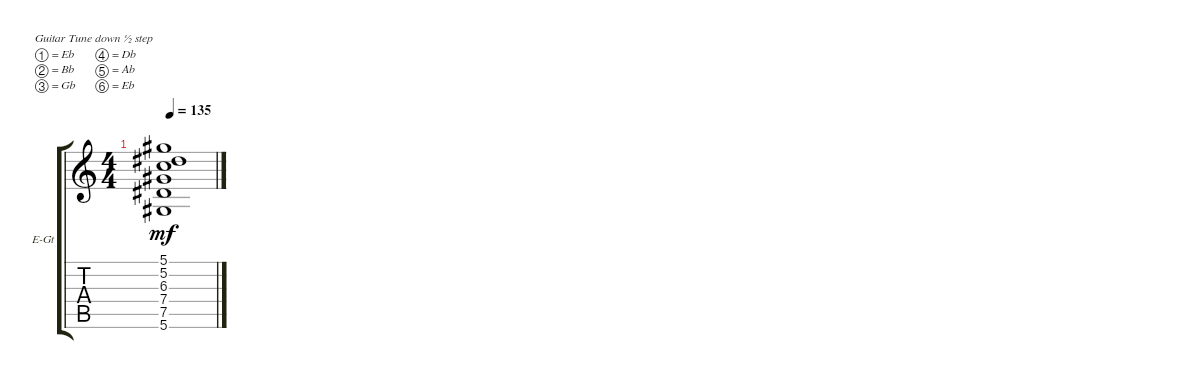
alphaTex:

\defaultSystemsLayout 4
\bracketExtendMode groupsimilarinstruments
\firstSystemTrackNameOrientation horizontal
\otherSystemsTrackNameOrientation horizontal
\track ("Electric Guitar" "E-Gt") {instrument electricguitarclean}
\staff {score tabs}
\tuning (Eb4 Bb3 Gb3 Db3 Ab2 Eb2)
\ts (4 4)
\tempo 135
\clef g2
\ks c
(5.6{t} 7.5{t} 7.4{t} 6.3{t} 5.2{t} 5.1{t}).1{dy mf}
